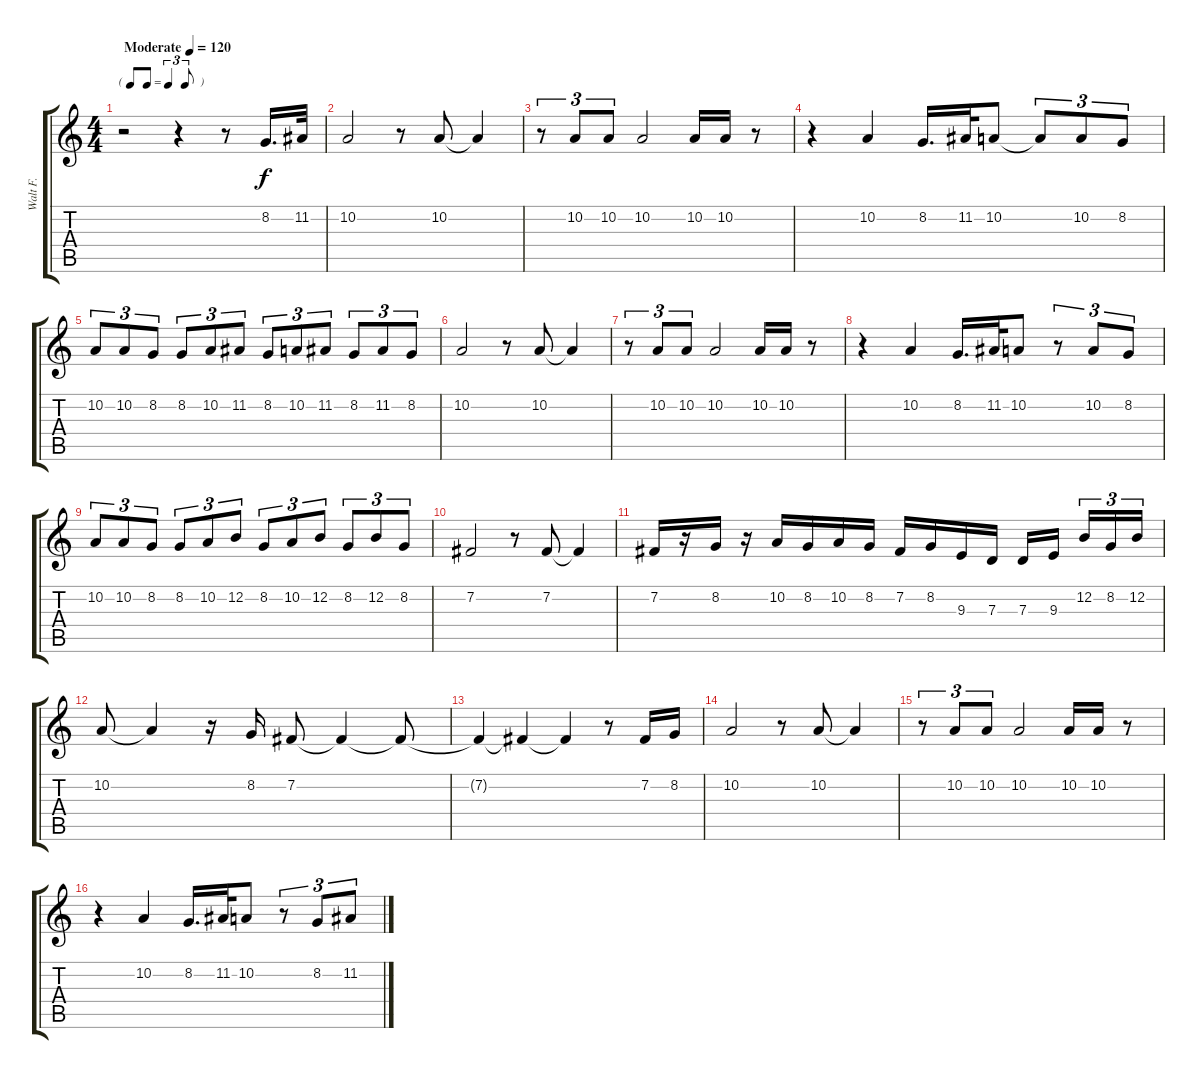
\track ("Walt F." "Walt F.") {instrument trumpet}
\staff {score tabs}
\tuning (E4 B3 G3 D3 A2 E2) {hide}
\ts (4 4)
\tf triplet8th
\tempo (120 "Moderate")
\clef g2
\ks c
r.2{dy f instrument trumpet} r.4 r.8 8.2.16{d} 11.2.32 |
10.2.2 r.8 10.2.8 10.2{t}.4 |
r.8{tu (3 2)} 10.2.8{tu (3 2)} 10.2.8{tu (3 2)} 10.2.2 10.2.16 10.2.16 r.8 |
r.4 10.2.4 8.2.16{d} 11.2.32 10.2.8 10.2{t}.8{tu (3 2)} 10.2.8{tu (3 2)} 8.2.8{tu (3 2)} |
10.2.8{tu (3 2)} 10.2.8{tu (3 2)} 8.2.8{tu (3 2)} 8.2.8{tu (3 2)} 10.2.8{tu (3 2)} 11.2.8{tu (3 2)} 8.2.8{tu (3 2)} 10.2.8{tu (3 2)} 11.2.8{tu (3 2)} 8.2.8{tu (3 2)} 11.2.8{tu (3 2)} 8.2.8{tu (3 2)} |
10.2.2 r.8 10.2.8 10.2{t}.4 |
r.8{tu (3 2)} 10.2.8{tu (3 2)} 10.2.8{tu (3 2)} 10.2.2 10.2.16 10.2.16 r.8 |
r.4 10.2.4 8.2.16{d} 11.2.32 10.2.8 r.8{tu (3 2)} 10.2.8{tu (3 2)} 8.2.8{tu (3 2)} |
10.2.8{tu (3 2)} 10.2.8{tu (3 2)} 8.2.8{tu (3 2)} 8.2.8{tu (3 2)} 10.2.8{tu (3 2)} 12.2.8{tu (3 2)} 8.2.8{tu (3 2)} 10.2.8{tu (3 2)} 12.2.8{tu (3 2)} 8.2.8{tu (3 2)} 12.2.8{tu (3 2)} 8.2.8{tu (3 2)} |
7.2.2 r.8 7.2.8 7.2{t}.4 |
7.2.16 r.16 8.2.16 r.16 10.2.16 8.2.16 10.2.16 8.2.16 7.2.16 8.2.16 9.3.16 7.3.16 7.3.16 9.3.16{beam splitsecondary} 12.2.16{tu (3 2)} 8.2.16{tu (3 2)} 12.2.16{tu (3 2)} |
10.2.8 10.2{t}.4 r.16 8.2.16 7.2.8 7.2{t}.4 7.2{t}.8 |
7.2{t}.4 7.2{t}.4 7.2{t}.4 r.8 7.2.16 8.2.16 |
10.2.2 r.8 10.2.8 10.2{t}.4 |
r.8{tu (3 2)} 10.2.8{tu (3 2)} 10.2.8{tu (3 2)} 10.2.2 10.2.16 10.2.16 r.8 |
r.4 10.2.4 8.2.16{d} 11.2.32 10.2.8 r.8{tu (3 2)} 8.2.8{tu (3 2)} 11.2.8{tu (3 2)}
